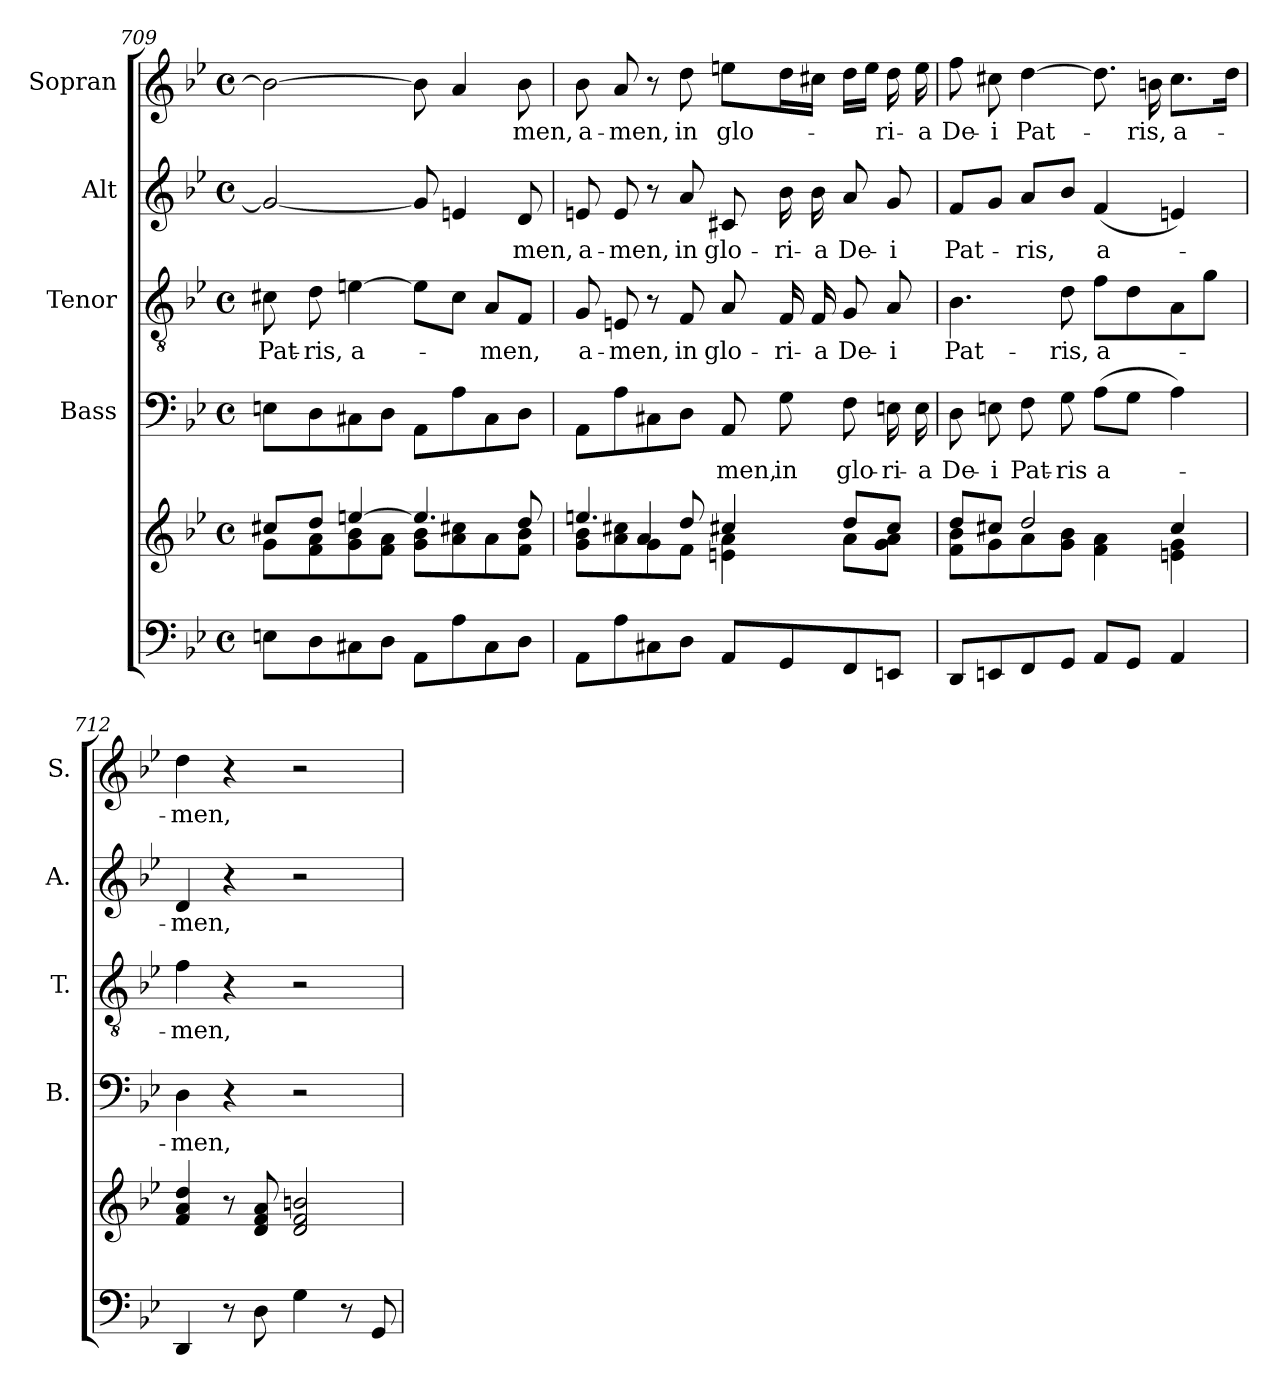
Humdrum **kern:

**kern	**kern	**kern	**text	**kern	**text	**kern	**text	**kern	**text
*part5	*part5	*part4	*part4	*part3	*part3	*part2	*part2	*part1	*part1
*staff6	*staff5	*staff4	*staff4	*staff3	*staff3	*staff2	*staff2	*staff1	*staff1
*	*	*I"Bass	*	*I"Tenor	*	*I"Alt	*	*I"Sopran	*
*	*	*I'B.	*	*I'T.	*	*I'A.	*	*I'S.	*
*clefF4	*clefG2	*clefF4	*	*clefGv2	*	*clefG2	*	*clefG2	*
*k[b-e-]	*k[b-e-]	*k[b-e-]	*	*k[b-e-]	*	*k[b-e-]	*	*k[b-e-]	*
*B-:	*B-:	*B-:	*	*B-:	*	*B-:	*	*B-:	*
*M4/4	*M4/4	*M4/4	*	*M4/4	*	*M4/4	*	*M4/4	*
*met(c)	*met(c)	*met(c)	*	*met(c)	*	*met(c)	*	*met(c)	*
=709	=709	=709	=709	=709	=709	=709	=709	=709	=709
*	*^	*	*	*	*	*	*	*	*
!	!	!	!	!	!	!LO:LY:b	!	!	!	!
8En\L	8cc#X/L	8g\L	8En\L	.	8c#X\	Pat-	2g/_	.	2b-\_	.
!	!	!	!	!	!	!LO:LY:b	!	!	!	!
8D\	8dd/J	8f\ 8a\	8D\	.	8d\	-ris,	.	.	.	.
!	!	!	!	!	!	!LO:LY:b	!	!	!	!
8C#X\	[>4een/	8g\ 8b-\	8C#X\	.	[4en\	a-	.	.	.	.
8D\J	.	8f\ 8a\J	8D\J	.	.	.	.	.	.	.
8AA\L	4.ee/]	8g\ 8b-\L	8AA\L	.	8e\L]	.	8g/]	.	8b-\]	.
8A\	.	8a\ 8cc#X\	8A\	.	8c#\J	.	4en/	.	4a/	.
!	!	!	!	!	!	!LO:LY:b	!	!	!	!
8C#\	.	8a\	8C#\	.	8A/L	-men,	.	.	.	.
!	!	!	!	!	!	!	!	!LO:LY:b	!	!LO:LY:b
8D\J	8dd/	8f\ 8b-\J	8D\J	.	8F/J	.	8d/	-men,	8b-\	-men,
!!LO:LB:g=z
=710	=710	=710	=710	=710	=710	=710	=710	=710	=710	=710
*	*	*^	*	*	*	*	*	*	*	*
!	!	!	!	!	!	!	!LO:LY:b	!	!LO:LY:b	!	!LO:LY:b
8AA\L	4.een/	8g\ 8b-\L	4ryy	8AA\L	.	8G/	a-	8en/	a-	8b-\	a-
!	!	!	!	!	!	!	!LO:LY:b	!	!LO:LY:b	!	!LO:LY:b
8A\	.	8a\ 8cc#X\	.	8A\	.	8En/	-men,	8e/	-men,	8a/	-men,
8C#X\	.	8g\	4a/	8C#X\	.	8r	.	8r	.	8r	.
!	!	!	!	!	!	!	!LO:LY:b	!	!LO:LY:b	!	!LO:LY:b
8D\J	8dd/	8f\J	.	8D\J	.	8F/	in	8a/	in	8dd\	in
!	!	!	!	!	!LO:LY:b	!	!LO:LY:b	!	!LO:LY:b	!	!LO:LY:b
8AA/L	4cc#X/	4en\ 4a\	2ryy	8AA/	-men,	8A/	glo-	8c#X/	glo-	8een\L	glo-
!	!	!	!	!	!LO:LY:b	!	!LO:LY:b	!	!LO:LY:b	!	!
8GG/	.	.	.	8G\	in	16F/	-ri-	16b-\	-ri-	16dd\L	.
!	!	!	!	!	!	!	!LO:LY:b	!	!LO:LY:b	!	!
.	.	.	.	.	.	16F/	-a	16b-\	-a	16cc#X\JJ	.
!	!	!	!	!	!LO:LY:b	!	!LO:LY:b	!	!LO:LY:b	!	!
8FF/	8dd/L	8a\L	.	8F\	glo-	8G/	De-	8a/	De-	16dd\LL	.
.	.	.	.	.	.	.	.	.	.	16ee\JJ	.
!	!	!	!	!	!LO:LY:b	!	!LO:LY:b	!	!LO:LY:b	!	!LO:LY:b
8EEn/J	8cc#/J	8g\ 8a\J	.	16En\	-ri-	8A/	-i	8g/	-i	16dd\	-ri-
!	!	!	!	!	!LO:LY:b	!	!	!	!	!	!LO:LY:b
.	.	.	.	16E\	-a	.	.	.	.	16ee\	-a
*	*	*v	*v	*	*	*	*	*	*	*	*
=711	=711	=711	=711	=711	=711	=711	=711	=711	=711	=711
!	!	!	!	!LO:LY:b	!	!LO:LY:b	!	!LO:LY:b	!	!LO:LY:b
8DD/L	8dd/L	8f\ 8b-\L	8D\	De-	4.B-\	Pat-	8f/L	Pat-	8ff\	De-
!	!	!	!	!LO:LY:b	!	!	!	!	!	!LO:LY:b
8EEn/	8cc#X/J	8g\	8En\	-i	.	.	8g/J	.	8cc#X\	-i
!	!	!	!	!LO:LY:b	!	!	!	!LO:LY:b	!	!LO:LY:b
8FF/	2dd/	8a\	8F\	Pat-	.	.	8a/L	-ris,	[4dd\	Pat-
!	!	!	!	!LO:LY:b	!	!LO:LY:b	!	!	!	!
8GG/J	.	8g\ 8b-\J	8G\	-ris	8d\	-ris,	8b-/J	.	.	.
!	!	!	!	!LO:LY:b	!	!LO:LY:b	!	!LO:LY:b	!	!
8AA/L	.	4f\ 4a\	(>8A\L	a-	8f\L	a-	(<4f/	a-	8.dd\]	.
8GG/J	.	.	8G\J	.	8d\	.	.	.	.	.
!	!	!	!	!	!	!	!	!	!	!LO:LY:b
.	.	.	.	.	.	.	.	.	16bn\	-ris,
!	!	!	!	!	!	!	!	!	!	!LO:LY:b
4AA/	4cc#/	4en\ 4g\	4A\)	.	8A\	.	4en/)	.	8.cc#\L	a-
.	.	.	.	.	8g\J	.	.	.	.	.
.	.	.	.	.	.	.	.	.	16dd\Jk	.
*	*v	*v	*	*	*	*	*	*	*	*
=712	=712	=712	=712	=712	=712	=712	=712	=712	=712
!	!	!	!LO:LY:b	!	!LO:LY:b	!	!LO:LY:b	!	!LO:LY:b
4DD/	4f/ 4a/ 4dd/	4D\	-men,	4f\	-men,	4d/	-men,	4dd\	-men,
8r	8r	4r	.	4r	.	4r	.	4r	.
8D\	8d/ 8f/ 8a/	.	.	.	.	.	.	.	.
4G\	2d/ 2f/ 2bn/	2r	.	2r	.	2r	.	2r	.
8r	.	.	.	.	.	.	.	.	.
8GG/	.	.	.	.	.	.	.	.	.
=	=	=	=	=	=	=	=	=	=
*-	*-	*-	*-	*-	*-	*-	*-	*-	*-
